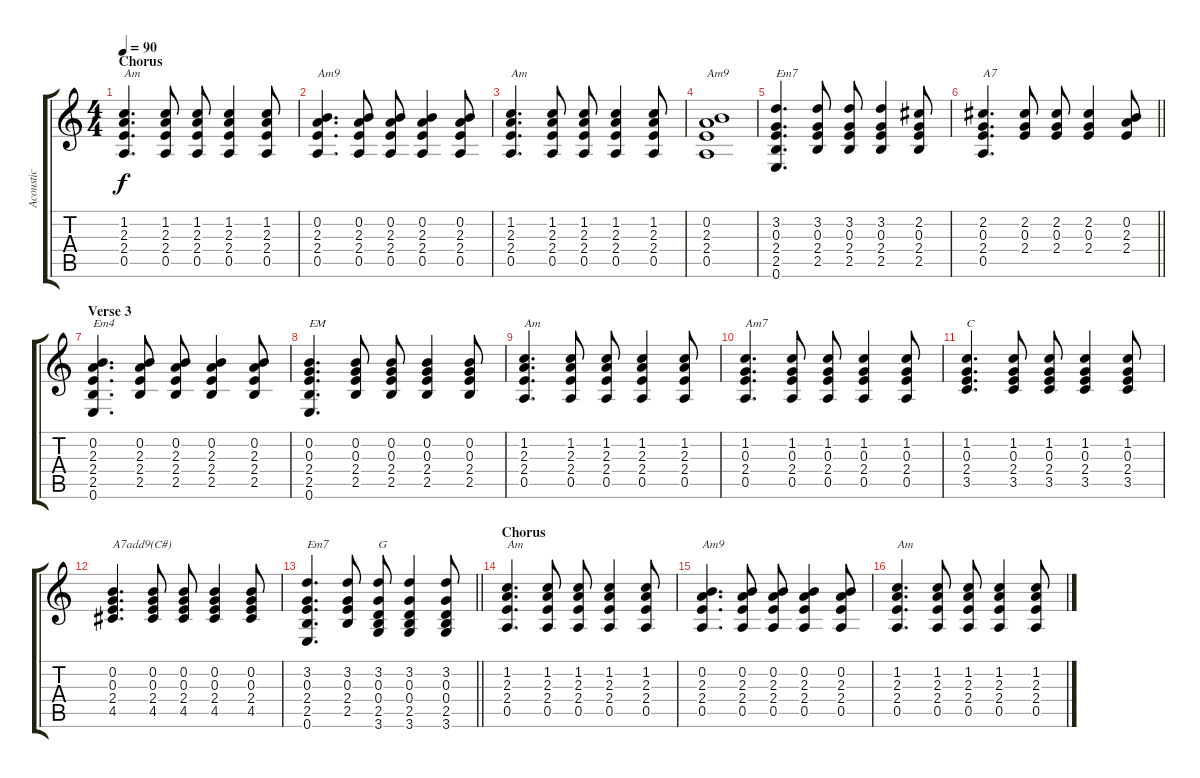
\track ("Acoustic" "Acoustic") {instrument acousticguitarsteel}
\staff {score tabs}
\tuning (E4 B3 G3 D3 A2 E2) {hide}
\ts (4 4)
\section ("" "Chorus")
\tempo 90
\clef g2
\ks c
(1.2 2.3 2.4 0.5).4{d txt "Am" dy f} (1.2 2.3 2.4 0.5).8 (1.2 2.3 2.4 0.5).8 (1.2 2.3 2.4 0.5).4 (1.2 2.3 2.4 0.5).8 |
(0.2 2.3 2.4 0.5).4{d txt "Am9"} (0.2 2.3 2.4 0.5).8 (0.2 2.3 2.4 0.5).8 (0.2 2.3 2.4 0.5).4 (0.2 2.3 2.4 0.5).8 |
(1.2 2.3 2.4 0.5).4{d txt "Am"} (1.2 2.3 2.4 0.5).8 (1.2 2.3 2.4 0.5).8 (1.2 2.3 2.4 0.5).4 (1.2 2.3 2.4 0.5).8 |
(0.2 2.3 2.4 0.5).1{txt "Am9"} |
(3.2 0.3 2.4 2.5 0.6).4{d txt "Em7"} (3.2 0.3 2.4 2.5).8 (3.2 0.3 2.4 2.5).8 (3.2 0.3 2.4 2.5).4 (2.2 0.3 2.4 2.5).8 |
\barLineRight lightlight
(2.2 0.3 2.4 0.5).4{d txt "A7"} (2.2 0.3 2.4).8 (2.2 0.3 2.4).8 (2.2 0.3 2.4).4 (0.2 2.3 2.4).8 |
\section ("" "Verse 3")
(0.2 2.3 2.4 2.5 0.6).4{d txt "Em4"} (0.2 2.3 2.4 2.5).8 (0.2 2.3 2.4 2.5).8 (0.2 2.3 2.4 2.5).4 (0.2 2.3 2.4 2.5).8 |
(0.2 0.3 2.4 2.5 0.6).4{d txt "EM"} (0.2 0.3 2.4 2.5).8 (0.2 0.3 2.4 2.5).8 (0.2 0.3 2.4 2.5).4 (0.2 0.3 2.4 2.5).8 |
(1.2 2.3 2.4 0.5).4{d txt "Am"} (1.2 2.3 2.4 0.5).8 (1.2 2.3 2.4 0.5).8 (1.2 2.3 2.4 0.5).4 (1.2 2.3 2.4 0.5).8 |
(1.2 0.3 2.4 0.5).4{d txt "Am7"} (1.2 0.3 2.4 0.5).8 (1.2 0.3 2.4 0.5).8 (1.2 0.3 2.4 0.5).4 (1.2 0.3 2.4 0.5).8 |
(1.2 0.3 2.4 3.5).4{d txt "C"} (1.2 0.3 2.4 3.5).8 (1.2 0.3 2.4 3.5).8 (1.2 0.3 2.4 3.5).4 (1.2 0.3 2.4 3.5).8 |
(0.2 0.3 2.4 4.5).4{d txt "A7add9(C#)"} (0.2 0.3 2.4 4.5).8 (0.2 0.3 2.4 4.5).8 (0.2 0.3 2.4 4.5).4 (0.2 0.3 2.4 4.5).8 |
\barLineRight lightlight
(3.2 0.3 2.4 2.5 0.6).4{d txt "Em7"} (3.2 0.3 2.4 2.5).8 (3.2 0.3 0.4 2.5 3.6).8{txt "G"} (3.2 0.3 0.4 2.5 3.6).4 (3.2 0.3 0.4 2.5 3.6).8 |
\section ("" "Chorus")
(1.2 2.3 2.4 0.5).4{d txt "Am"} (1.2 2.3 2.4 0.5).8 (1.2 2.3 2.4 0.5).8 (1.2 2.3 2.4 0.5).4 (1.2 2.3 2.4 0.5).8 |
(0.2 2.3 2.4 0.5).4{d txt "Am9"} (0.2 2.3 2.4 0.5).8 (0.2 2.3 2.4 0.5).8 (0.2 2.3 2.4 0.5).4 (0.2 2.3 2.4 0.5).8 |
(1.2 2.3 2.4 0.5).4{d txt "Am"} (1.2 2.3 2.4 0.5).8 (1.2 2.3 2.4 0.5).8 (1.2 2.3 2.4 0.5).4 (1.2 2.3 2.4 0.5).8
